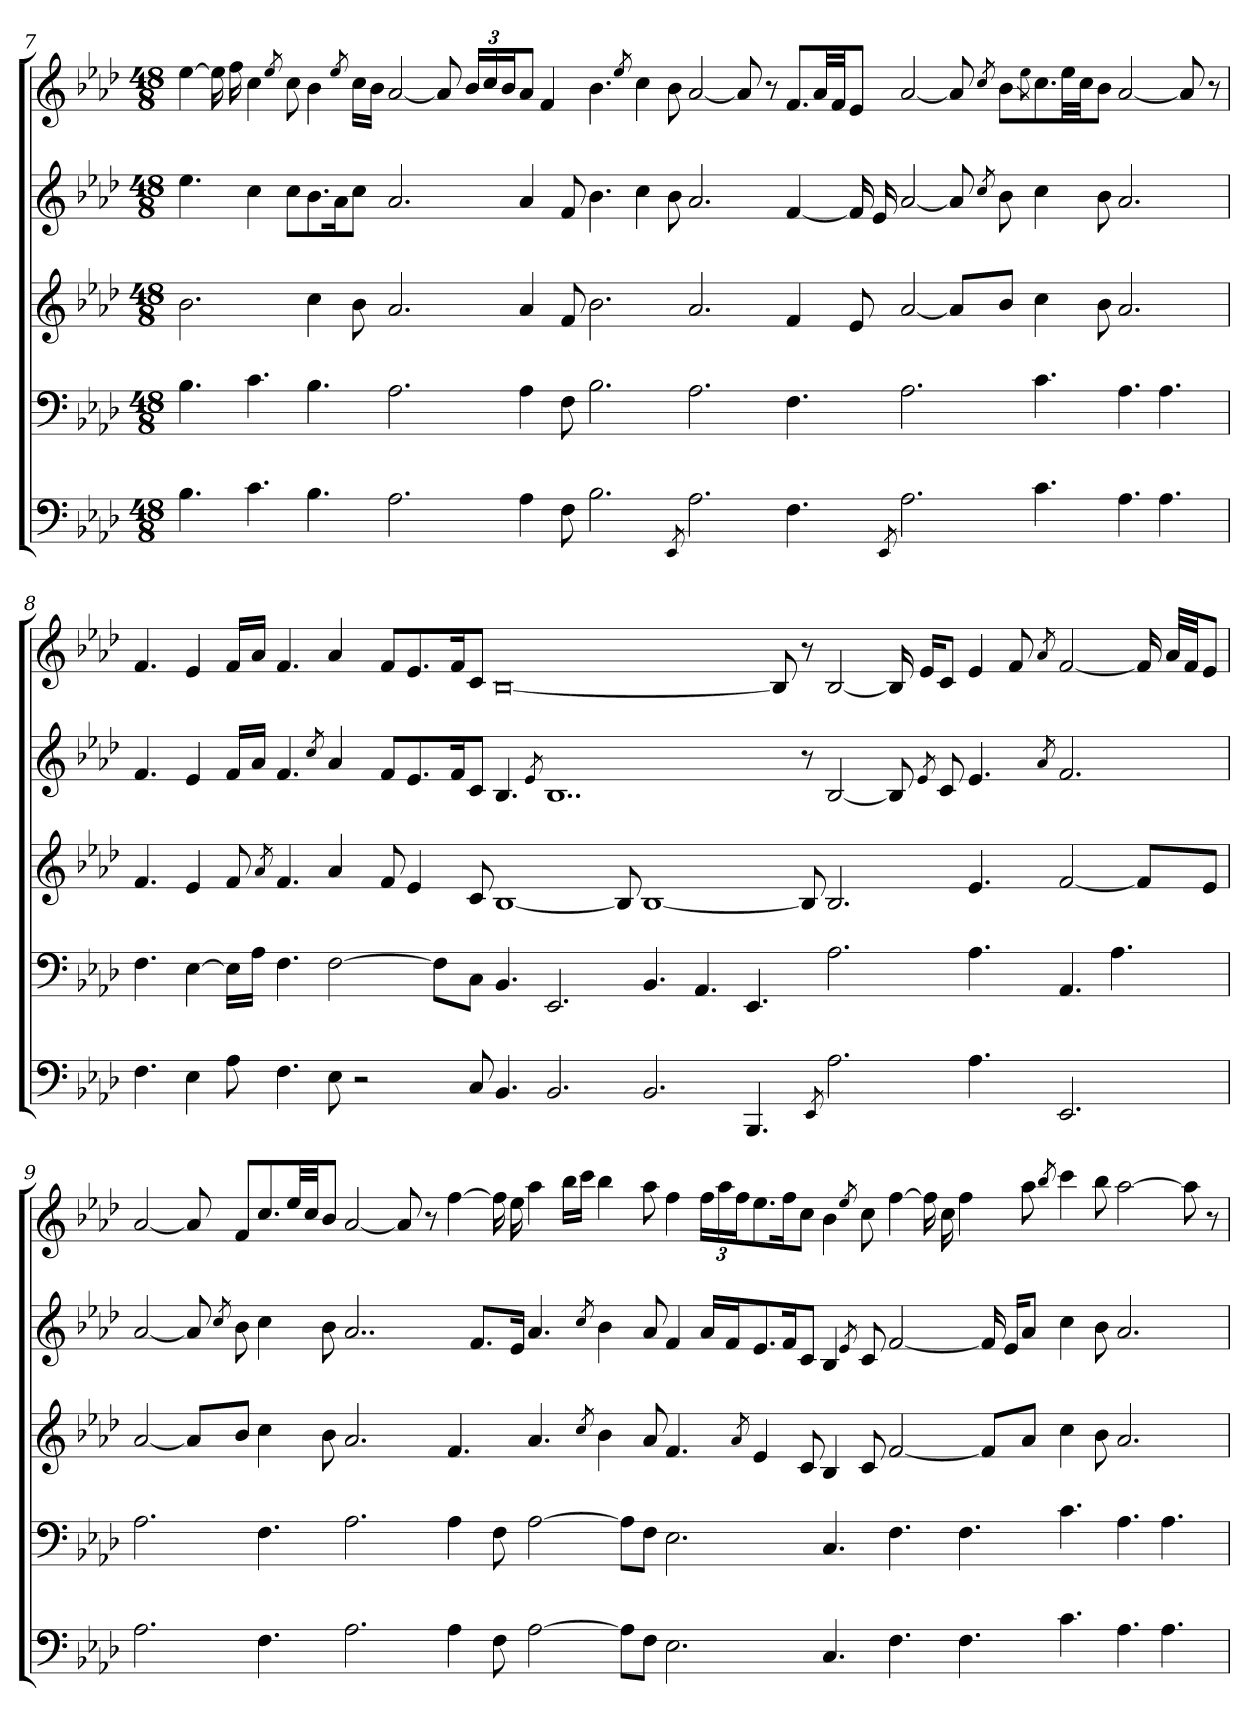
**kern	**kern	**kern	**kern	**kern
*part5	*part4	*part3	*part2	*part1
*staff5	*staff4	*staff3	*staff2	*staff1
*clefF4	*clefF4	*clefG2	*clefG2	*clefG2
*k[b-e-a-d-]	*k[b-e-a-d-]	*k[b-e-a-d-]	*k[b-e-a-d-]	*k[b-e-a-d-]
*M48/8	*M48/8	*M48/8	*M48/8	*M48/8
=7	=7	=7	=7	=7
4.B-	4.B-	2.b-	4.ee-	[4ee-
.	.	.	.	16ee-]
.	.	.	.	16ff
4.c	4.c	.	4cc	4cc
.	.	.	.	8qee-
.	.	.	8cc\L	8cc
4.B-	4.B-	4cc	8.b-\	4b-
.	.	.	16a-\K	.
.	.	.	.	8qee-
.	.	8b-	8cc\J	16cc\LL
.	.	.	.	16b-\JJ
2.A-	2.A-	2.a-	2.a-	[2a-
.	.	.	.	8a-]
.	.	.	.	24b-/LL
.	.	.	.	24cc/
.	.	.	.	24b-/J
4A-	4A-	4a-	4a-	8a-/J
.	.	.	.	4f
8F	8F	8f	8f	.
2.B-	2.B-	2.b-	4.b-	4.b-
.	.	.	.	8qee-
.	.	.	4cc	4cc
.	.	.	8b-	8b-
8qEE-	.	.	.	.
2.A-	2.A-	2.a-	2.a-	[2a-
.	.	.	.	8a-]
.	.	.	.	8r
4.F	4.F	4f	[4f	8.f/L
.	.	.	.	32a-/LL
.	.	.	.	32f/JJ
.	.	8e-	16f]	8e-/J
.	.	.	16e-	.
8qEE-	.	.	.	.
2.A-	2.A-	[2a-	[2a-	[2a-
.	.	8a-/L]	8a-]	8a-]
.	.	.	8qcc	8qcc
.	.	8b-/J	8b-	8b-\L
.	.	.	.	8qee-\
4.c	4.c	4cc	4cc	8.cc\
.	.	.	.	32ee-\LL
.	.	.	.	32cc\JJ
.	.	8b-	8b-	8b-\J
4.A-	4.A-	2.a-	2.a-	[2a-
4.A-	4.A-	.	.	.
.	.	.	.	8a-]
.	.	.	.	8r
=8	=8	=8	=8	=8
4.F	4.F	4.f	4.f	4.f
4E-	[4E-	4e-	4e-	4e-
8A-	16E-\LL]	8f	16f/LL	16f/LL
.	16A-\JJ	.	16a-/JJ	16a-/JJ
.	.	8qa-	.	.
4.F	4.F	4.f	4.f	4.f
.	.	.	8qcc	.
8E-	[2F	4a-	4a-	4a-
2r	.	.	.	.
.	.	8f	8f/L	8f/L
.	.	4e-	8.e-/	8.e-/
.	8F\L]	.	.	.
.	.	.	16f/K	16f/K
8C	8C\J	8c	8c/J	8c/J
4.BB-	4.BB-	[1B-	4.B-	[0B-
.	.	.	8qe-	.
2.BB-	2.EE-	.	1..B-	.
.	.	8B-]	.	.
2.BB-	4.BB-	[1B-	.	.
.	4.AA-	.	.	.
4.BBB-	4.EE-	.	.	.
.	.	.	.	8B-]
.	.	8B-]	8r	8r
8qEE-	.	.	.	.
2.A-	2.A-	2.B-	[2B-	[2B-
.	.	.	8B-]	16B-]
.	.	.	.	16e-/KL
.	.	.	8qe-	.
.	.	.	8c	8c/J
4.A-	4.A-	4.e-	4.e-	4e-
.	.	.	.	8f
.	.	.	8qa-	8qa-
2.EE-	4.AA-	[2f	2.f	[2f
.	4.A-	.	.	.
.	.	8f/L]	.	16f]
.	.	.	.	32a-/LLL
.	.	.	.	32f/JJ
.	.	8e-/J	.	8e-/J
=9	=9	=9	=9	=9
2.A-	2.A-	[2a-	[2a-	[2a-
.	.	8a-/L]	8a-]	8a-]
.	.	.	8qcc	.
.	.	8b-/J	8b-	8f/L
4.F	4.F	4cc	4cc	8.cc/
.	.	.	.	32ee-/LL
.	.	.	.	32cc/JJ
.	.	8b-	8b-	8b-/J
2.A-	2.A-	2.a-	2..a-	[2a-
.	.	.	.	8a-]
.	.	.	.	8r
4A-	4A-	4.f	.	[4ff
.	.	.	8.f/L	.
8F	8F	.	.	16ff]
.	.	.	16e-/Jk	16ee-
[2A-	[2A-	4.a-	4.a-	4aa-
.	.	.	.	16bb-\LL
.	.	.	.	16ccc\JJ
.	.	8qcc	8qcc	.
.	.	4b-	4b-	4bb-
8A-\L]	8A-\L]	.	.	.
8F\J	8F\J	8a-	8a-	8aa-
2.E-	2.E-	4.f	4f	4ff
.	.	.	16a-/LL	24ff\LL
.	.	.	.	24aa-\
.	.	.	16f/J	.
.	.	.	.	24ff\J
.	.	8qa-	.	.
.	.	4e-	8.e-/	8.ee-\
.	.	.	16f/K	16ff\K
.	.	8c	8c/J	8cc\J
4.C	4.C	4B-	4B-	4b-
.	.	.	8qe-	8qee-
.	.	8c	8c	8cc
4.F	4.F	[2f	[2f	[4ff
.	.	.	.	16ff]
.	.	.	.	16cc
4.F	4.F	.	.	4ff
.	.	8f/L]	16f]	.
.	.	.	16e-/KL	.
.	.	8a-/J	8a-/J	8aa-
.	.	.	.	8qbb-
4.c	4.c	4cc	4cc	4ccc
.	.	8b-	8b-	8bb-
4.A-	4.A-	2.a-	2.a-	[2aa-
4.A-	4.A-	.	.	.
.	.	.	.	8aa-]
.	.	.	.	8r
=	=	=	=	=
*-	*-	*-	*-	*-
